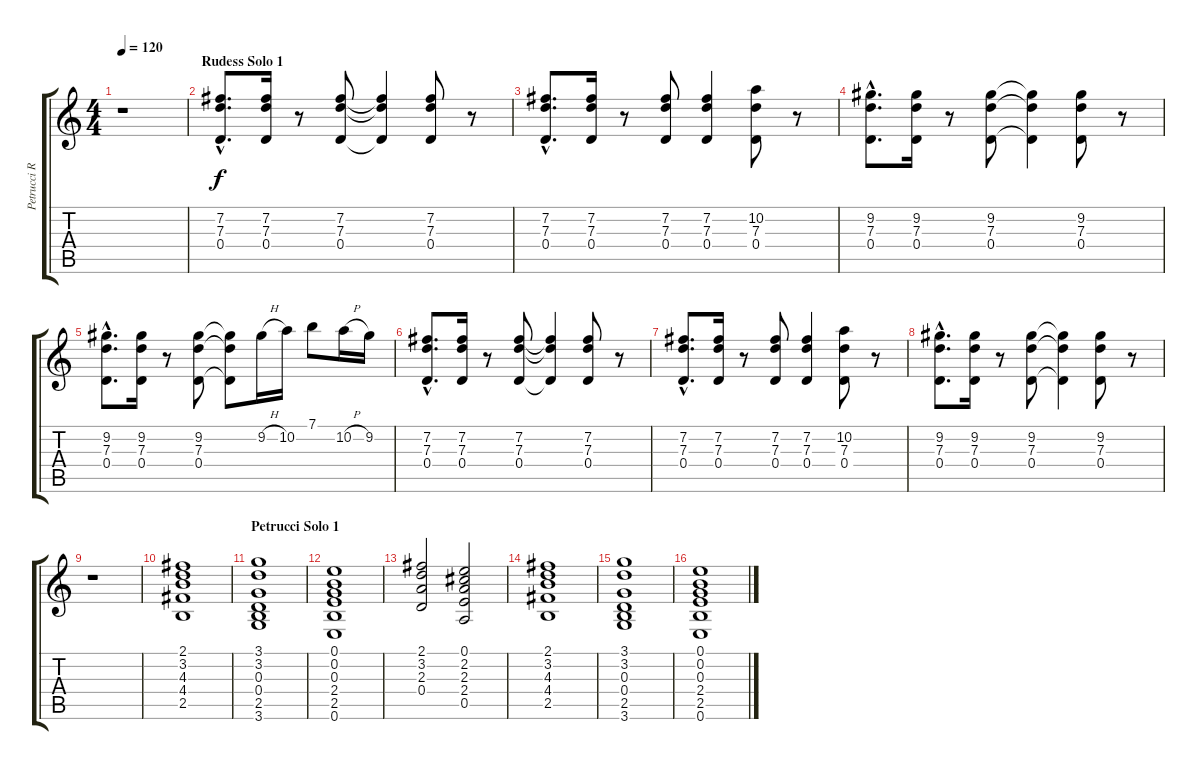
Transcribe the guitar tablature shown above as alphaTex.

\track ("Petrucci Rhythm 1" "Petrucci R") {instrument distortionguitar}
\staff {score tabs}
\tuning (E4 B3 G3 D3 A2 E2) {hide}
\ts (4 4)
\tempo 120
\clef g2
\ks c
r.1{dy f} |
\section ("" "Rudess Solo 1")
(7.2{hac} 7.3{hac} 0.4{hac}).8{d} (7.2 7.3 0.4).16 r.8 (7.2 7.3 0.4).8 (7.2{t} 7.3{t} 0.4{t}).4 (7.2 7.3 0.4).8 r.8 |
(7.2{hac} 7.3{hac} 0.4{hac}).8{d} (7.2 7.3 0.4).16 r.8 (7.2 7.3 0.4).8 (7.2 7.3 0.4).4 (10.2 7.3 0.4).8 r.8 |
(9.2{hac} 7.3{hac} 0.4{hac}).8{d} (9.2 7.3 0.4).16 r.8 (9.2 7.3 0.4).8 (9.2{t} 7.3{t} 0.4{t}).4 (9.2 7.3 0.4).8 r.8 |
(9.2{hac} 7.3{hac} 0.4{hac}).8{d} (9.2 7.3 0.4).16 r.8 (9.2 7.3 0.4).8 (9.2{t} 7.3{t} 0.4{t}).8 9.2{h}.16 10.2.16 7.1.8 10.2{h}.16 9.2.16 |
(7.2{hac} 7.3{hac} 0.4{hac}).8{d} (7.2 7.3 0.4).16 r.8 (7.2 7.3 0.4).8 (7.2{t} 7.3{t} 0.4{t}).4 (7.2 7.3 0.4).8 r.8 |
(7.2{hac} 7.3{hac} 0.4{hac}).8{d} (7.2 7.3 0.4).16 r.8 (7.2 7.3 0.4).8 (7.2 7.3 0.4).4 (10.2 7.3 0.4).8 r.8 |
(9.2{hac} 7.3{hac} 0.4{hac}).8{d} (9.2 7.3 0.4).16 r.8 (9.2 7.3 0.4).8 (9.2{t} 7.3{t} 0.4{t}).4 (9.2 7.3 0.4).8 r.8 |
r.1 |
\section ("" "")
(2.1 3.2 4.3 4.4 2.5).1 |
\section ("" "Petrucci Solo 1")
(3.1 3.2 0.3 0.4 2.5 3.6).1 |
(0.1 0.2 0.3 2.4 2.5 0.6).1 |
(2.1 3.2 2.3 0.4).2 (0.1 2.2 2.3 2.4 0.5).2 |
(2.1 3.2 4.3 4.4 2.5).1 |
(3.1 3.2 0.3 0.4 2.5 3.6).1 |
(0.1 0.2 0.3 2.4 2.5 0.6).1
